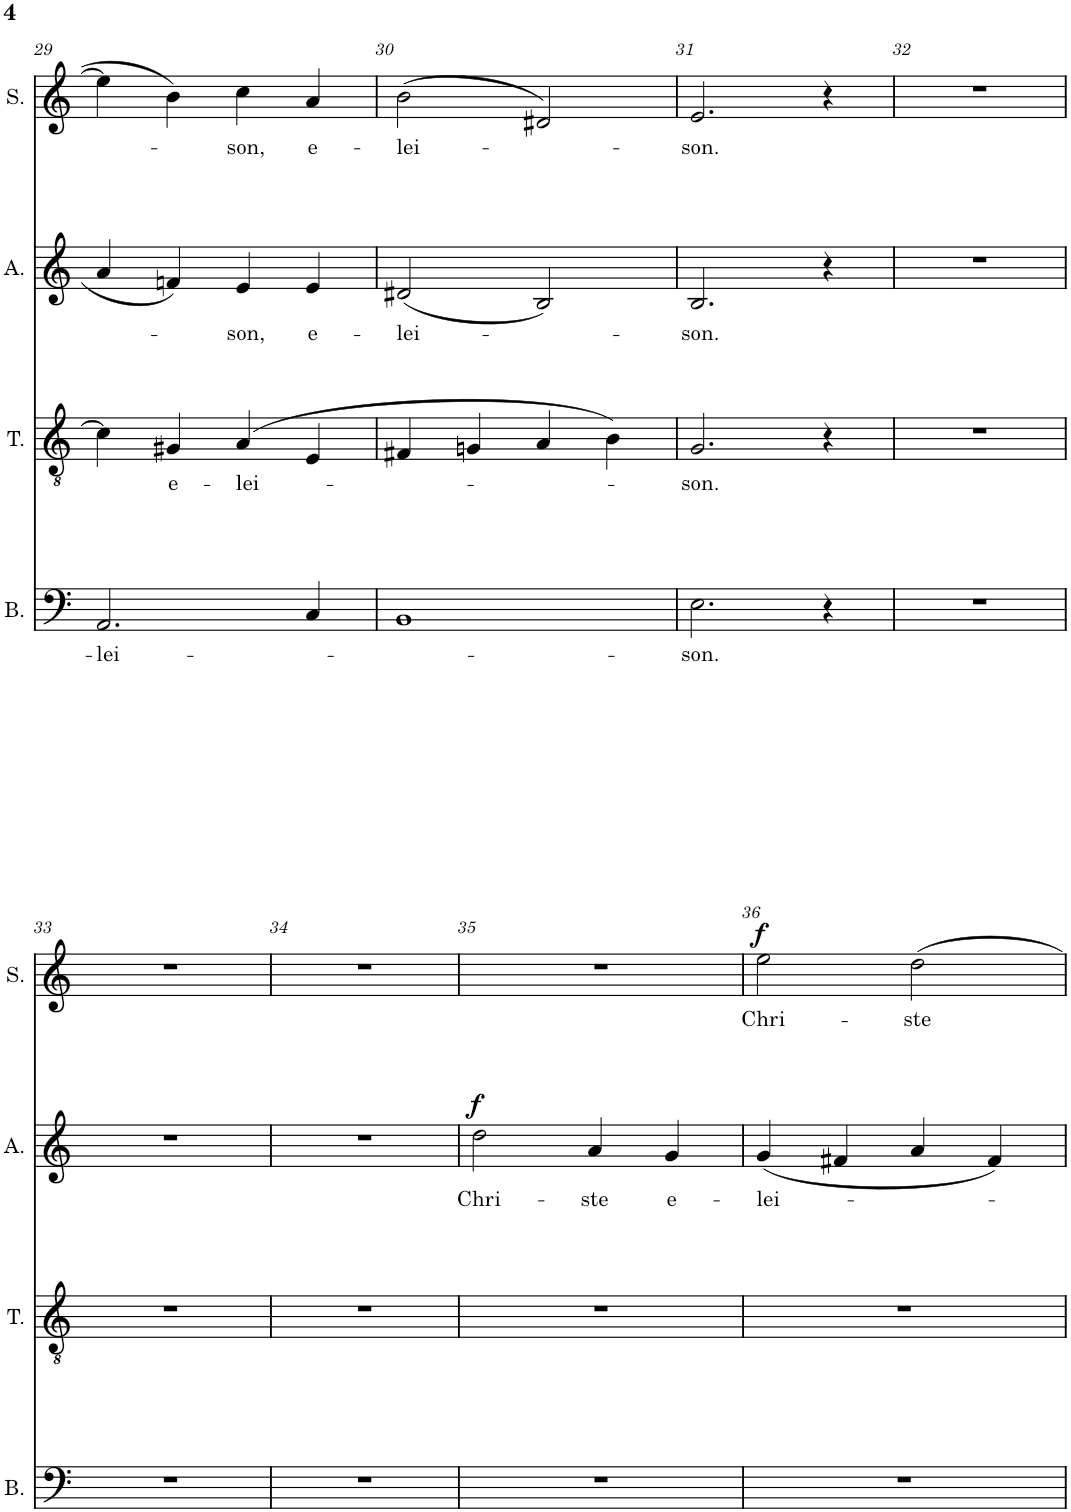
**kern	**text	**kern	**text	**kern	**text	**dynam	**kern	**text	**dynam
*part4	*part4	*part3	*part3	*part2	*part2	*part2	*part1	*part1	*part1
*staff4	*staff4	*staff3	*staff3	*staff2	*staff2	*staff2	*staff1	*staff1	*staff1
*I"Basse	*	*I"Ténor	*	*I"Alto	*	*	*I"Soprano	*	*
*I'B.	*	*I'T.	*	*I'A.	*	*	*I'S.	*	*
!!LO:PB:g=z
*clefF4	*	*clefGv2	*	*clefG2	*	*	*clefG2	*	*
*k[]	*	*k[]	*	*k[]	*	*	*k[]	*	*
*M4/4	*	*M4/4	*	*M4/4	*	*	*M4/4	*	*
*met(c)	*	*met(c)	*	*met(c)	*	*	*met(c)	*	*
=29	=29	=29	=29	=29	=29	=29	=29	=29	=29
!	!LO:LY:b	!	!	!	!	!	!	!	!
2.AA/	-lei-	4c\]	.	4a/	.	.	4ee\]	.	.
!	!	!	!LO:LY:b	!	!	!	!	!	!
.	.	4G#X/	e-	4fn/	.	.	4b\	.	.
!	!	!	!LO:LY:b	!	!LO:LY:b	!	!	!LO:LY:b	!
.	.	(4A/	-lei-	4e/	-son,	.	4cc\	-son,	.
!	!	!	!	!	!LO:LY:b	!	!	!LO:LY:b	!
4C/	.	4E/	.	4e/	e-	.	4a/	e-	.
=30	=30	=30	=30	=30	=30	=30	=30	=30	=30
!	!	!	!	!	!LO:LY:b	!	!	!LO:LY:b	!
1BB	.	4F#X/	.	(2d#X/	-lei-	.	(2b\	-lei-	.
.	.	4Gn/	.	.	.	.	.	.	.
.	.	4A/	.	2B/)	.	.	2d#X/)	.	.
.	.	4B\)	.	.	.	.	.	.	.
=31	=31	=31	=31	=31	=31	=31	=31	=31	=31
!	!LO:LY:b	!	!LO:LY:b	!	!LO:LY:b	!	!	!LO:LY:b	!
2.E\	-son.	2.G/	-son.	2.B/	-son.	.	2.e/	-son.	.
4r	.	4r	.	4r	.	.	4r	.	.
=32	=32	=32	=32	=32	=32	=32	=32	=32	=32
1r	.	1r	.	1r	.	.	1r	.	.
!!LO:LB:g=z
=33	=33	=33	=33	=33	=33	=33	=33	=33	=33
1r	.	1r	.	1r	.	.	1r	.	.
=34	=34	=34	=34	=34	=34	=34	=34	=34	=34
1r	.	1r	.	1r	.	.	1r	.	.
=35	=35	=35	=35	=35	=35	=35	=35	=35	=35
!	!	!	!	!	!LO:LY:b	!LO:DY:a	!	!	!
1r	.	1r	.	2dd\	Chri-	f	1r	.	.
!	!	!	!	!	!LO:LY:b	!	!	!	!
.	.	.	.	4a/	-ste	.	.	.	.
!	!	!	!	!	!LO:LY:b	!	!	!	!
.	.	.	.	4g/	e-	.	.	.	.
=36	=36	=36	=36	=36	=36	=36	=36	=36	=36
!	!	!	!	!	!LO:LY:b	!	!	!LO:LY:b	!LO:DY:a
1r	.	1r	.	(4g/	-lei-	.	2ee\	Chri-	f
.	.	.	.	4f#X/	.	.	.	.	.
!	!	!	!	!	!	!	!	!LO:LY:b	!
.	.	.	.	4a/	.	.	2dd\	-ste	.
.	.	.	.	4f#/)	.	.	.	.	.
=	=	=	=	=	=	=	=	=	=
*-	*-	*-	*-	*-	*-	*-	*-	*-	*-
